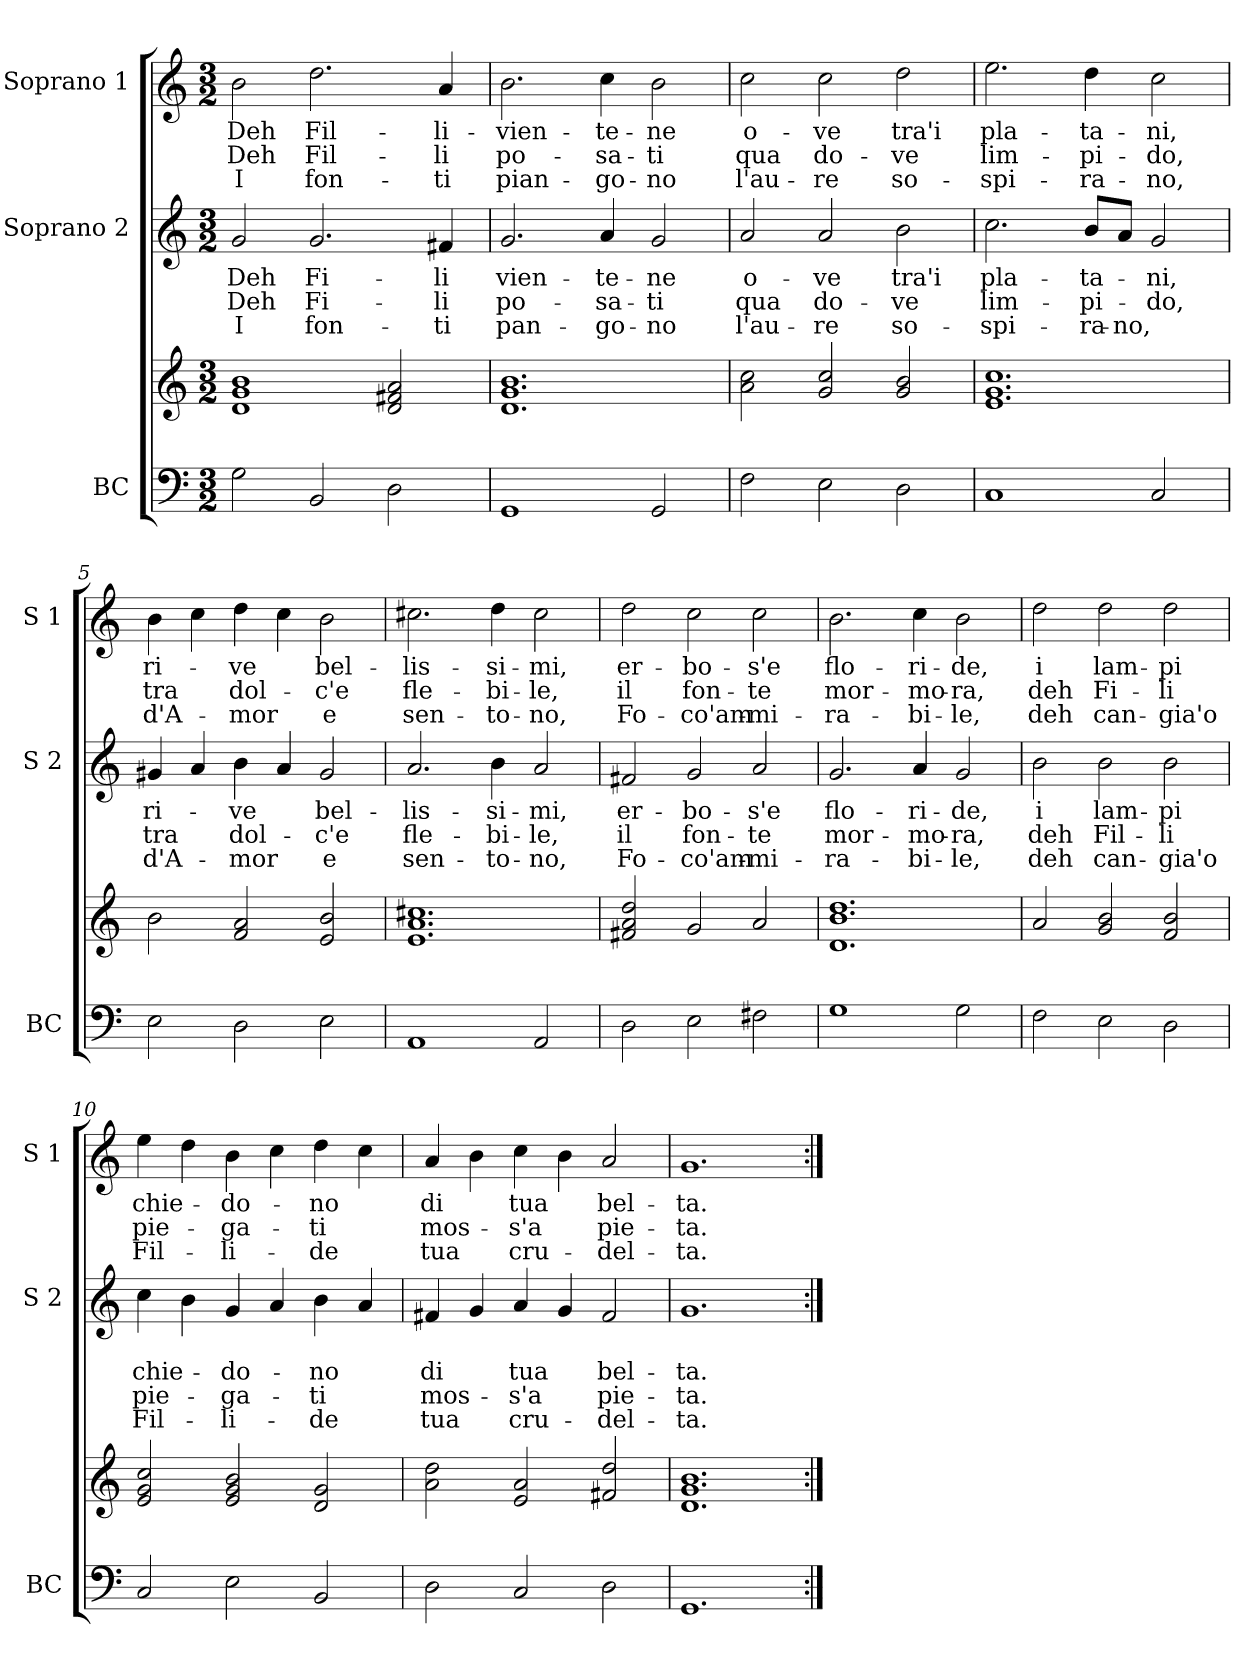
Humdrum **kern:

**kern	**kern	**kern	**text	**text	**text	**text	**kern	**text	**text	**text
*part3	*part3	*part2	*part2	*part2	*part2	*part2	*part1	*part1	*part1	*part1
*staff4	*staff3	*staff2	*staff2	*staff2	*staff2	*staff2	*staff1	*staff1	*staff1	*staff1
*I"BC	*	*I"Soprano 2	*	*	*	*	*I"Soprano 1	*	*	*
*I'BC	*	*I'S 2	*	*	*	*	*I'S 1	*	*	*
*clefF4	*clefG2	*clefG2	*	*	*	*	*clefG2	*	*	*
*k[]	*k[]	*k[]	*	*	*	*	*k[]	*	*	*
*C:	*C:	*C:	*	*	*	*	*C:	*	*	*
*M3/2	*M3/2	*M3/2	*	*	*	*	*M3/2	*	*	*
=1	=1	=1	=1	=1	=1	=1	=1	=1	=1	=1
2G\	1d 1g 1b	2g/	Deh	Deh	I	.	2b\	Deh	Deh	I
2BB/	.	2.g/	Fi-	Fi-	fon-	.	2.dd\	Fil-	Fil-	fon-
2D\	2d/ 2f#X/ 2a/	.	.	.	.	.	.	.	.	.
.	.	4f#X/	-li	-li	-ti	.	4a/	-li-	-li	-ti
=2	=2	=2	=2	=2	=2	=2	=2	=2	=2	=2
1GG	1.d 1.g 1.b	2.g/	vien-	po-	pan-	.	2.b\	-vien-	po-	pian-
.	.	4a/	-te-	-sa-	-go-	.	4cc\	-te-	-sa-	-go-
2GG/	.	2g/	-ne	-ti	-no	.	2b\	-ne	-ti	-no
=3	=3	=3	=3	=3	=3	=3	=3	=3	=3	=3
2F\	2a\ 2cc\	2a/	o-	qua	l'au-	.	2cc\	o-	qua	l'au-
2E\	2g/ 2cc/	2a/	-ve	do-	-re	.	2cc\	-ve	do-	-re
2D\	2g/ 2b/	2b\	tra'i	-ve	so-	.	2dd\	tra'i	-ve	so-
=4	=4	=4	=4	=4	=4	=4	=4	=4	=4	=4
1C	1.e 1.g 1.cc	2.cc\	pla-	lim-	-spi-	.	2.ee\	pla-	lim-	-spi-
.	.	8b/L	-ta-	-pi-	-ra-	.	4dd\	-ta-	-pi-	-ra-
.	.	8a/J	.	.	-no,	.	.	.	.	.
2C/	.	2g/	-ni,	-do,	.	.	2cc\	-ni,	-do,	-no,
!!LO:LB:g=z
=5	=5	=5	=5	=5	=5	=5	=5	=5	=5	=5
2E\	2b\	4g#X/	ri-	tra	d'A-	.	4b\	ri-	tra	d'A-
.	.	4a/	.	.	.	.	4cc\	.	.	.
2D\	2f/ 2a/	4b\	-ve	dol-	-mor	.	4dd\	-ve	dol-	-mor
.	.	4a/	.	.	.	.	4cc\	.	.	.
2E\	2e/ 2b/	2g#/	bel-	-c'e	e	.	2b\	bel-	-c'e	e
=6	=6	=6	=6	=6	=6	=6	=6	=6	=6	=6
1AA	1.e 1.a 1.cc#X	2.a/	-lis-	fle-	sen-	.	2.cc#X\	-lis-	fle-	sen-
.	.	4b\	-si-	-bi-	-to-	.	4dd\	-si-	-bi-	-to-
2AA/	.	2a/	-mi,	-le,	-no,	.	2cc#\	-mi,	-le,	-no,
=7	=7	=7	=7	=7	=7	=7	=7	=7	=7	=7
2D\	2f#X/ 2a/ 2dd/	2f#X/	er-	il	Fo-	.	2dd\	er-	il	Fo-
2E\	2g/	2g/	-bo-	fon-	-co'am-	.	2cc\	-bo-	fon-	-co'am-
2F#X\	2a/	2a/	-s'e	-te	-mi-	.	2cc\	-s'e	-te	-mi-
=8	=8	=8	=8	=8	=8	=8	=8	=8	=8	=8
1G	1.d 1.b 1.dd	2.g/	flo-	mor-	-ra-	.	2.b\	flo-	mor-	-ra-
.	.	4a/	-ri-	-mo-	-bi-	.	4cc\	-ri-	-mo-	-bi-
2G\	.	2g/	-de,	-ra,	-le,	.	2b\	-de,	-ra,	-le,
=9	=9	=9	=9	=9	=9	=9	=9	=9	=9	=9
2F\	2a/	2b\	i	deh	deh	.	2dd\	i	deh	deh
2E\	2g/ 2b/	2b\	lam-	Fil-	can-	.	2dd\	lam-	Fi-	can-
2D\	2f/ 2b/	2b\	-pi	-li	-gia'o	.	2dd\	-pi	-li	-gia'o
!!LO:PB:g=z
=10	=10	=10	=10	=10	=10	=10	=10	=10	=10	=10
2C/	2e/ 2g/ 2cc/	4cc\	.	chie-	pie-	Fil-	4ee\	chie-	pie-	Fil-
.	.	4b\	.	.	.	.	4dd\	.	.	.
2E\	2e/ 2g/ 2b/	4g/	.	-do-	-ga-	-li-	4b\	-do-	-ga-	-li-
.	.	4a/	.	.	.	.	4cc\	.	.	.
2BB/	2d/ 2g/	4b\	.	-no	-ti	-de	4dd\	-no	-ti	-de
.	.	4a/	.	.	.	.	4cc\	.	.	.
=11	=11	=11	=11	=11	=11	=11	=11	=11	=11	=11
2D\	2a\ 2dd\	4f#X/	.	di	mos-	tua	4a/	di	mos-	tua
.	.	4g/	.	.	.	.	4b\	.	.	.
2C/	2e/ 2a/	4a/	.	tua	-s'a	cru-	4cc\	tua	-s'a	cru-
.	.	4g/	.	.	.	.	4b\	.	.	.
2D\	2f#X/ 2dd/	2f#/	.	bel-	pie-	-del-	2a/	bel-	pie-	-del-
=12	=12	=12	=12	=12	=12	=12	=12	=12	=12	=12
1.GG	1.d 1.g 1.b	1.g	.	-ta.	-ta.	-ta.	1.g	-ta.	-ta.	-ta.
=:|!	=:|!	=:|!	=:|!	=:|!	=:|!	=:|!	=:|!	=:|!	=:|!	=:|!
*-	*-	*-	*-	*-	*-	*-	*-	*-	*-	*-
